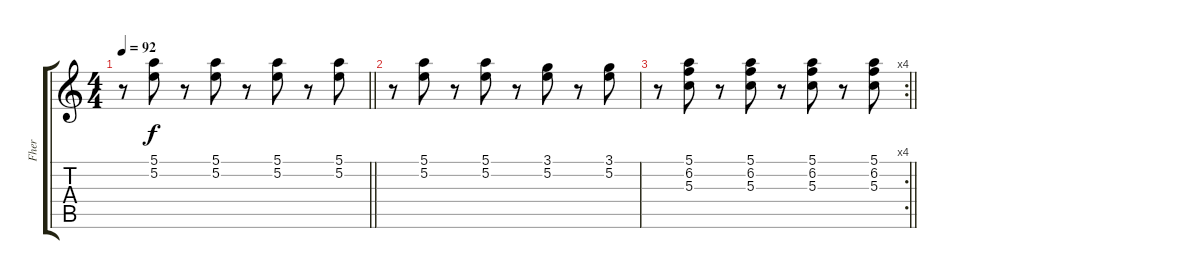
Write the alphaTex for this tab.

\track ("Fher" "Fher") {instrument overdrivenguitar}
\staff {score tabs}
\tuning (E4 B3 G3 D3 A2 E2) {hide}
\ts (4 4)
\tempo 92
\clef g2
\barLineRight lightlight
\ks c
r.8{dy f} (5.1 5.2).8 r.8 (5.1 5.2).8 r.8 (5.1 5.2).8 r.8 (5.1 5.2).8 |
r.8 (5.1 5.2).8 r.8 (5.1 5.2).8 r.8 (3.1 5.2).8 r.8 (3.1 5.2).8 |
\rc 4
\barLineRight lightlight
r.8 (5.1 6.2 5.3).8 r.8 (5.1 6.2 5.3).8 r.8 (5.1 6.2 5.3).8 r.8 (5.1 6.2 5.3).8
